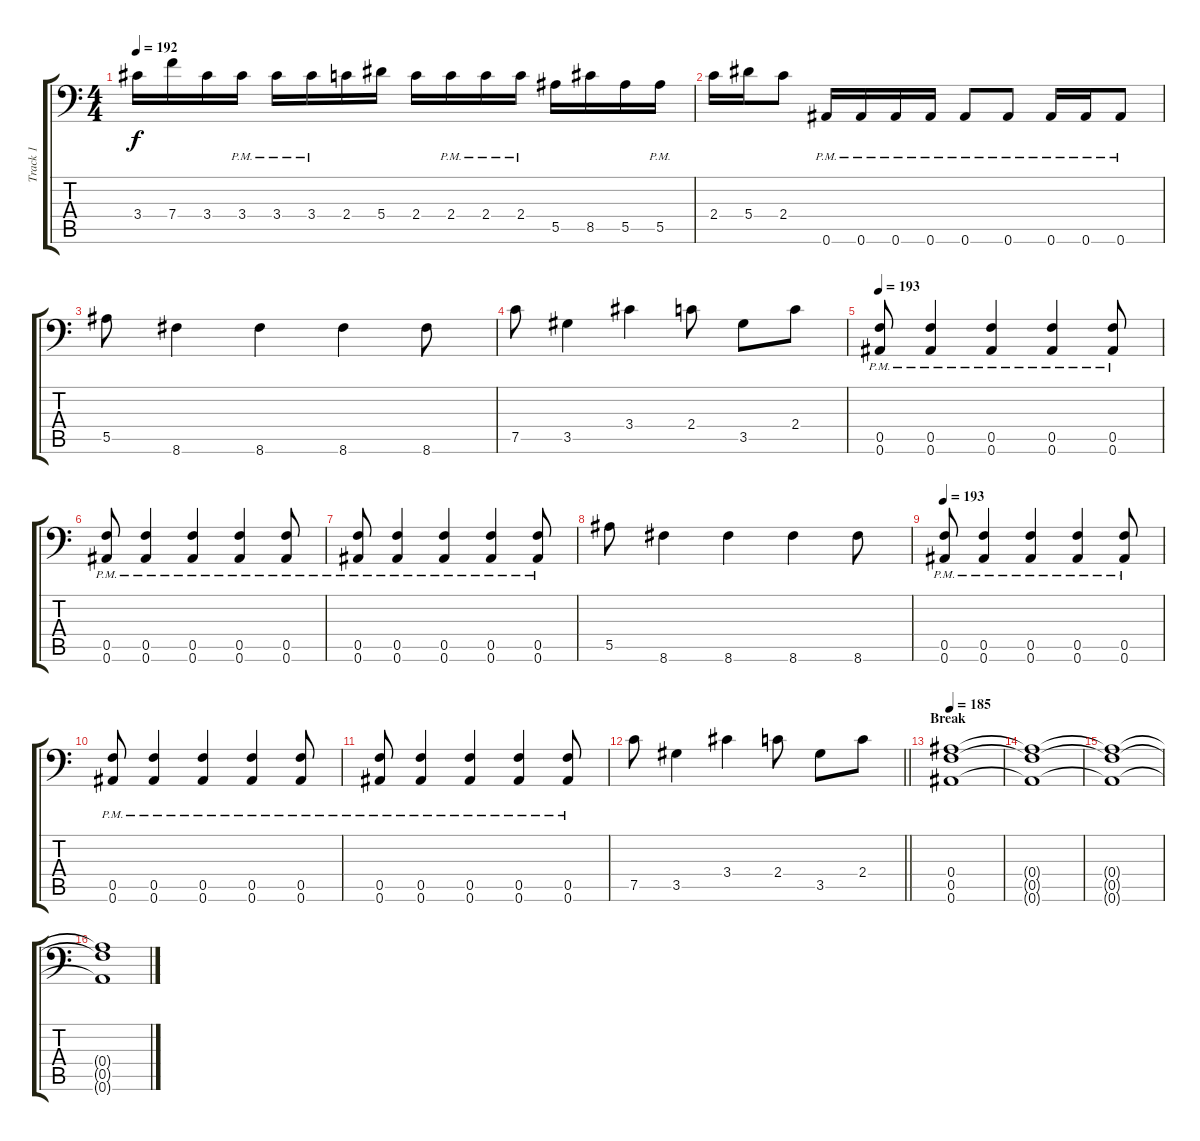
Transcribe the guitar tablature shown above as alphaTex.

\track ("Track 1" "Track 1") {instrument distortionguitar}
\staff {score tabs}
\tuning (C4 G3 Eb3 Bb2 F2 Bb1) {hide}
\ts (4 4)
\tempo 192
\clef f4
\ks c
3.4.16{dy f} 7.4.16 3.4.16 3.4{pm}.16 3.4{pm}.16 3.4{pm}.16 2.4.16 5.4.16 2.4.16 2.4{pm}.16 2.4{pm}.16 2.4{pm}.16 5.5.16 8.5.16 5.5.16 5.5{pm}.16 |
2.4.16 5.4.16 2.4.8 0.6{pm}.16 0.6{pm}.16 0.6{pm}.16 0.6{pm}.16 0.6{pm}.8 0.6{pm}.8 0.6{pm}.16 0.6{pm}.16 0.6{pm}.8 |
5.5.8 8.6.4 8.6.4 8.6.4 8.6.8 |
7.5.8 3.5.4 3.4.4 2.4.8 3.5.8 2.4.8 |
\tempo 193
(0.5{pm} 0.6{pm}).8 (0.5{pm} 0.6{pm}).4 (0.5{pm} 0.6{pm}).4 (0.5{pm} 0.6{pm}).4 (0.5{pm} 0.6{pm}).8 |
(0.5{pm} 0.6{pm}).8 (0.5{pm} 0.6{pm}).4 (0.5{pm} 0.6{pm}).4 (0.5{pm} 0.6{pm}).4 (0.5{pm} 0.6{pm}).8 |
(0.5{pm} 0.6{pm}).8 (0.5{pm} 0.6{pm}).4 (0.5{pm} 0.6{pm}).4 (0.5{pm} 0.6{pm}).4 (0.5{pm} 0.6{pm}).8 |
5.5.8 8.6.4 8.6.4 8.6.4 8.6.8 |
\tempo 193
(0.5{pm} 0.6{pm}).8 (0.5{pm} 0.6{pm}).4 (0.5{pm} 0.6{pm}).4 (0.5{pm} 0.6{pm}).4 (0.5{pm} 0.6{pm}).8 |
(0.5{pm} 0.6{pm}).8 (0.5{pm} 0.6{pm}).4 (0.5{pm} 0.6{pm}).4 (0.5{pm} 0.6{pm}).4 (0.5{pm} 0.6{pm}).8 |
(0.5{pm} 0.6{pm}).8 (0.5{pm} 0.6{pm}).4 (0.5{pm} 0.6{pm}).4 (0.5{pm} 0.6{pm}).4 (0.5{pm} 0.6{pm}).8 |
\barLineRight lightlight
7.5.8 3.5.4 3.4.4 2.4.8 3.5.8 2.4.8 |
\section ("" "Break")
\tempo 185
(0.4 0.5 0.6).1 |
(0.4{t} 0.5{t} 0.6{t}).1 |
(0.4{t} 0.5{t} 0.6{t}).1 |
(0.4{t} 0.5{t} 0.6{t}).1
